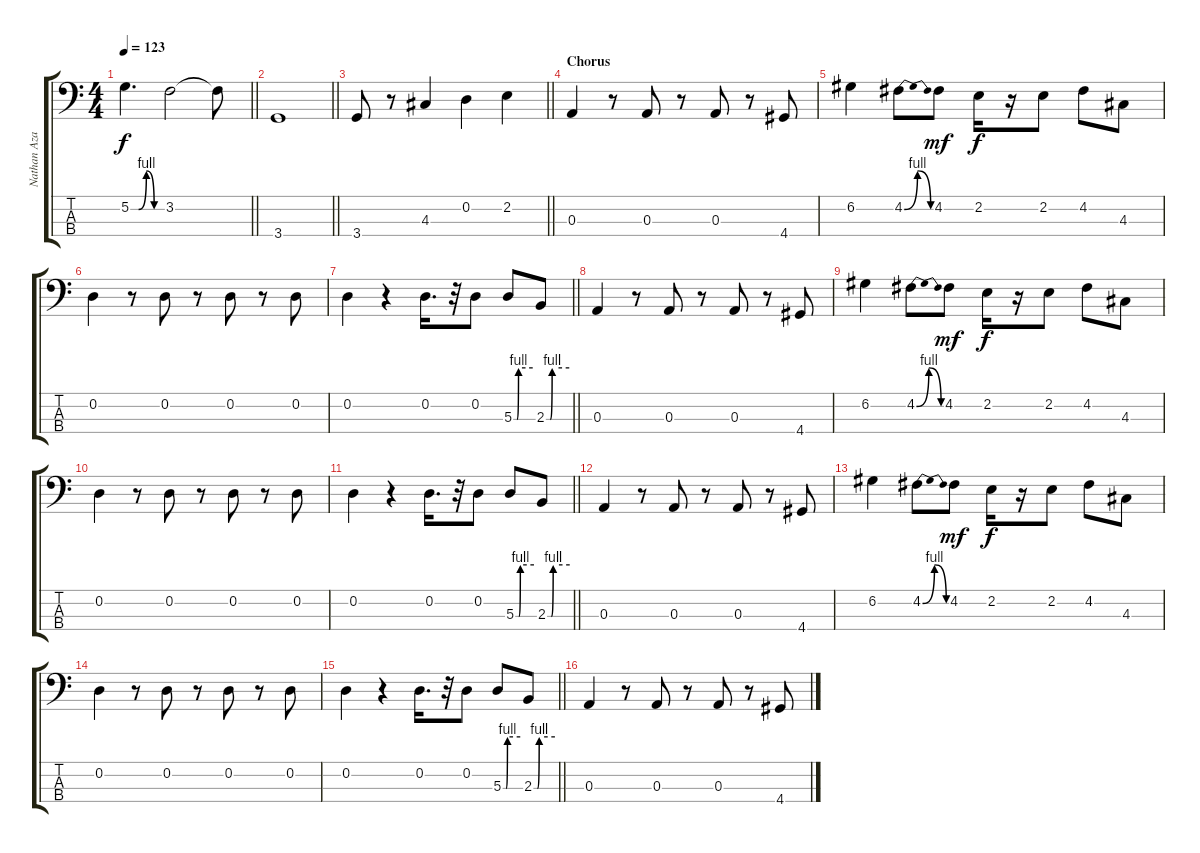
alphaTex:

\track ("Nathan Azarcon - Bass" "Nathan Aza") {instrument electricbassfinger}
\staff {score tabs}
\tuning (G2 D2 A1 E1) {hide}
\ts (4 4)
\tempo 123
\clef f4
\barLineRight lightlight
\ks c
5.2{be (custom 0 0 15 0 30 4 45 0 60 0)}.4{d dy f} 3.2.2 3.2{t}.8 |
\barLineRight lightlight
3.4.1 |
\barLineRight lightlight
3.4.8 r.8 4.3.4 0.2.4 2.2.4 |
\section ("" "Chorus")
0.3.4 r.8 0.3.8 r.8 0.3.8 r.8 4.4.8 |
6.2.4 4.2{be (bendrelease 0 0 30 4 30 4 60 0)}.8 4.2.8{dy mf} 2.2.16{dy f} r.16 2.2.8 4.2.8 4.3.8 |
0.2.4 r.8 0.2.8 r.8 0.2.8 r.8 0.2.8 |
\barLineRight lightlight
0.2.4 r.4 0.2.16{d} r.32 0.2.8 5.3{be (custom 0 0 10 0 15 4 60 4)}.8 2.3{be (custom 0 0 10 0 15 4 60 4)}.8 |
0.3.4 r.8 0.3.8 r.8 0.3.8 r.8 4.4.8 |
6.2.4 4.2{be (bendrelease 0 0 30 4 30 4 60 0)}.8 4.2.8{dy mf} 2.2.16{dy f} r.16 2.2.8 4.2.8 4.3.8 |
0.2.4 r.8 0.2.8 r.8 0.2.8 r.8 0.2.8 |
\barLineRight lightlight
0.2.4 r.4 0.2.16{d} r.32 0.2.8 5.3{be (custom 0 0 10 0 15 4 60 4)}.8 2.3{be (custom 0 0 10 0 15 4 60 4)}.8 |
0.3.4 r.8 0.3.8 r.8 0.3.8 r.8 4.4.8 |
6.2.4 4.2{be (bendrelease 0 0 30 4 30 4 60 0)}.8 4.2.8{dy mf} 2.2.16{dy f} r.16 2.2.8 4.2.8 4.3.8 |
0.2.4 r.8 0.2.8 r.8 0.2.8 r.8 0.2.8 |
\barLineRight lightlight
0.2.4 r.4 0.2.16{d} r.32 0.2.8 5.3{be (custom 0 0 10 0 15 4 60 4)}.8 2.3{be (custom 0 0 10 0 15 4 60 4)}.8 |
0.3.4 r.8 0.3.8 r.8 0.3.8 r.8 4.4.8
